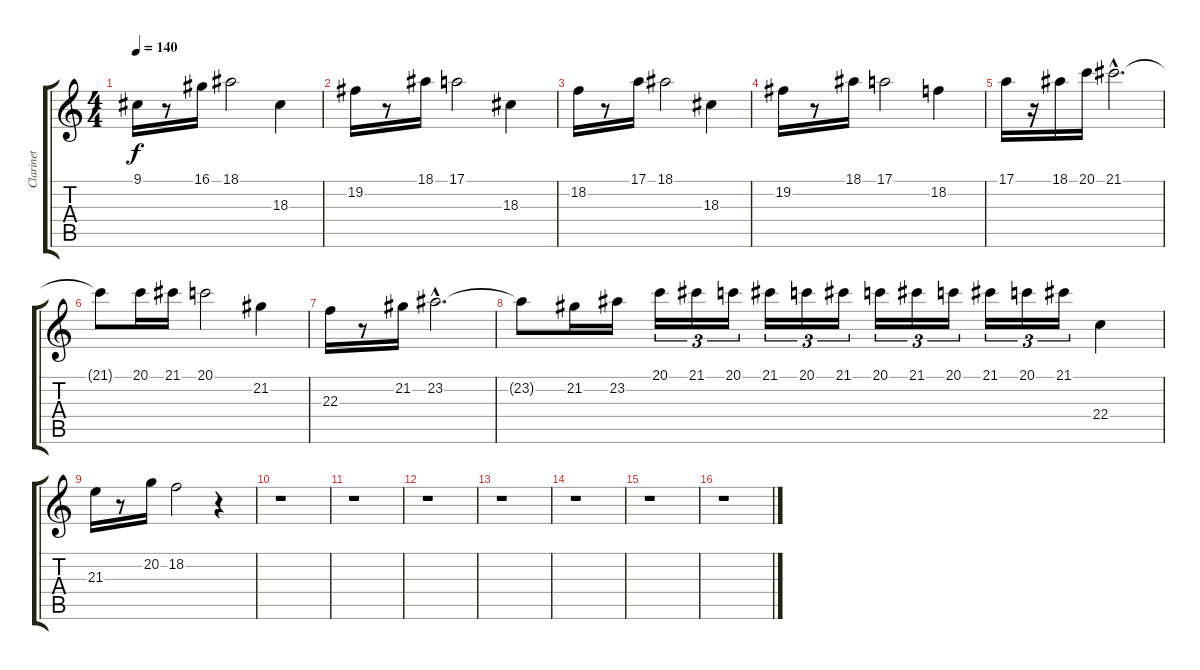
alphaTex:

\track ("Clarinet" "Clarinet") {instrument clarinet}
\staff {score tabs}
\tuning (E4 B3 G3 D3 A2 E2) {hide}
\ts (4 4)
\tempo 140
\clef g2
\ks c
9.1.16{dy f} r.8 16.1.16 18.1.2 18.3.4 |
19.2.16 r.8 18.1.16 17.1.2 18.3.4 |
18.2.16 r.8 17.1.16 18.1.2 18.3.4 |
19.2.16 r.8 18.1.16 17.1.2 18.2.4 |
17.1.16 r.16 18.1.16 20.1.16 21.1{hac}.2{d} |
21.1{t}.8 20.1.16 21.1.16 20.1.2 21.2.4 |
22.3.16 r.8 21.2.16 23.2{hac}.2{d} |
23.2{t}.8 21.2.16 23.2.16 20.1.16{tu (3 2)} 21.1.16{tu (3 2)} 20.1.16{tu (3 2)} 21.1.16{tu (3 2)} 20.1.16{tu (3 2)} 21.1.16{tu (3 2)} 20.1.16{tu (3 2)} 21.1.16{tu (3 2)} 20.1.16{tu (3 2)} 21.1.16{tu (3 2)} 20.1.16{tu (3 2)} 21.1.16{tu (3 2)} 22.4.4 |
21.3.16 r.8 20.2.16 18.2.2 r.4 |
r.1 |
r.1 |
r.1 |
r.1 |
r.1 |
r.1 |
r.1
